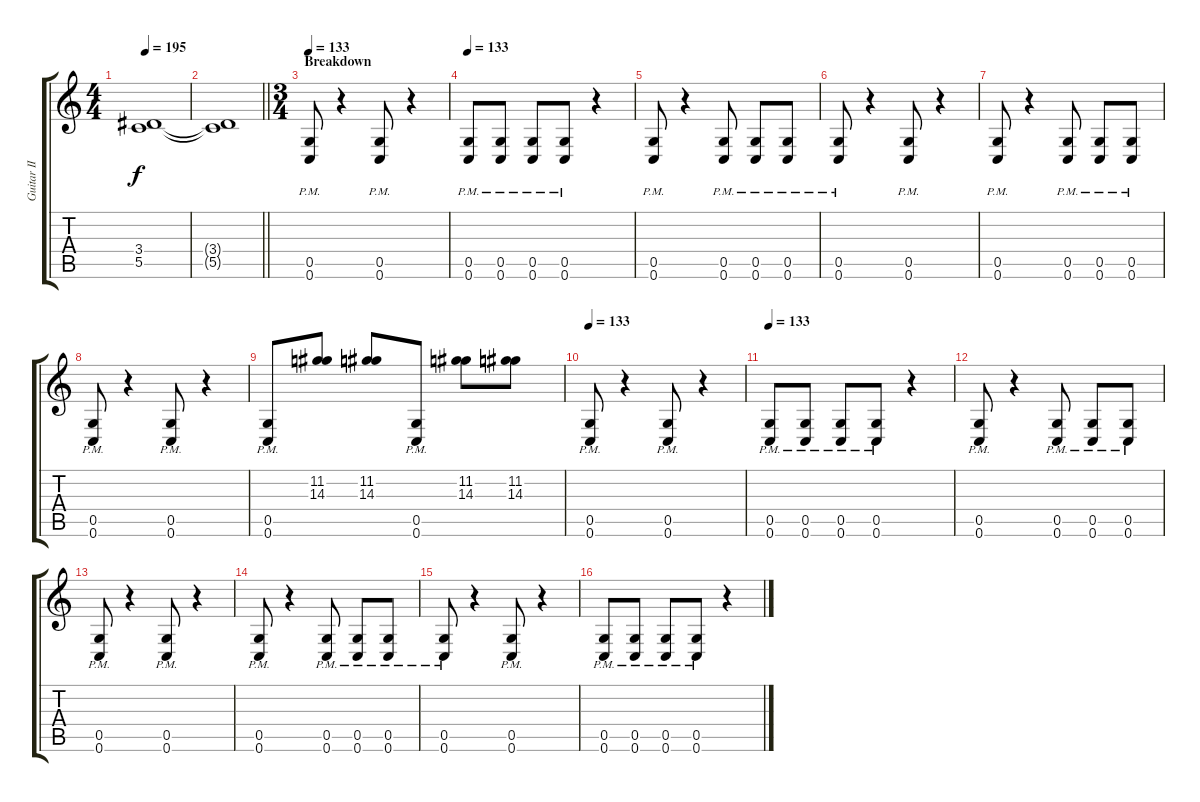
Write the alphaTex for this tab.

\track ("Guitar II" "Guitar II") {instrument distortionguitar}
\staff {score tabs}
\tuning (D4 A3 F3 C3 G2 C2) {hide}
\ts (4 4)
\tempo 195
\clef g2
\ks c
(3.4 5.5).1{dy f} |
\barLineRight lightlight
(3.4{t} 5.5{t}).1 |
\ts (3 4)
\section ("" "Breakdown")
\tempo 133
(0.5{pm} 0.6{pm}).8 r.4 (0.5{pm} 0.6{pm}).8 r.4 |
\tempo 133
(0.5{pm} 0.6{pm}).8 (0.5{pm} 0.6{pm}).8 (0.5{pm} 0.6{pm}).8 (0.5{pm} 0.6{pm}).8 r.4 |
(0.5{pm} 0.6{pm}).8 r.4 (0.5{pm} 0.6{pm}).8 (0.5{pm} 0.6{pm}).8 (0.5{pm} 0.6{pm}).8 |
(0.5{pm} 0.6{pm}).8 r.4 (0.5{pm} 0.6{pm}).8 r.4 |
(0.5{pm} 0.6{pm}).8 r.4 (0.5{pm} 0.6{pm}).8 (0.5{pm} 0.6{pm}).8 (0.5{pm} 0.6{pm}).8 |
(0.5{pm} 0.6{pm}).8 r.4 (0.5{pm} 0.6{pm}).8 r.4 |
(0.5{pm} 0.6{pm}).8 (11.2 14.3).8 (11.2 14.3).8 (0.5{pm} 0.6{pm}).8 (11.2 14.3).8 (11.2 14.3).8 |
\tempo 133
(0.5{pm} 0.6{pm}).8 r.4 (0.5{pm} 0.6{pm}).8 r.4 |
\tempo 133
(0.5{pm} 0.6{pm}).8 (0.5{pm} 0.6{pm}).8 (0.5{pm} 0.6{pm}).8 (0.5{pm} 0.6{pm}).8 r.4 |
(0.5{pm} 0.6{pm}).8 r.4 (0.5{pm} 0.6{pm}).8 (0.5{pm} 0.6{pm}).8 (0.5{pm} 0.6{pm}).8 |
(0.5{pm} 0.6{pm}).8 r.4 (0.5{pm} 0.6{pm}).8 r.4 |
(0.5{pm} 0.6{pm}).8 r.4 (0.5{pm} 0.6{pm}).8 (0.5{pm} 0.6{pm}).8 (0.5{pm} 0.6{pm}).8 |
(0.5{pm} 0.6{pm}).8 r.4 (0.5{pm} 0.6{pm}).8 r.4 |
(0.5{pm} 0.6{pm}).8 (0.5{pm} 0.6{pm}).8 (0.5{pm} 0.6{pm}).8 (0.5{pm} 0.6{pm}).8 r.4
